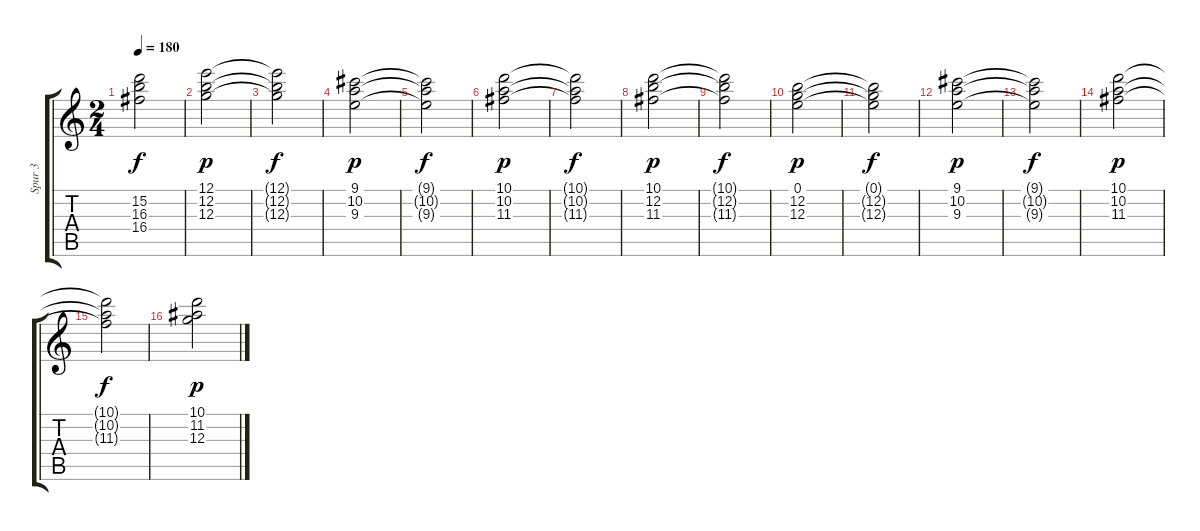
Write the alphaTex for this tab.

\track ("Spur 3" "Spur 3") {instrument acousticguitarnylon}
\staff {score tabs}
\tuning (E4 B3 G3 D3 A2 E2) {hide}
\ts (2 4)
\tempo 180
\clef g2
\ks c
(15.2{t} 16.3{t} 16.4{t}).2{dy f} |
(12.1 12.2 12.3).2{dy p} |
(12.1{t} 12.2{t} 12.3{t}).2{dy f} |
(9.1 10.2 9.3).2{dy p} |
(9.1{t} 10.2{t} 9.3{t}).2{dy f} |
(10.1 10.2 11.3).2{dy p} |
(10.1{t} 10.2{t} 11.3{t}).2{dy f} |
(10.1 12.2 11.3).2{dy p} |
(10.1{t} 12.2{t} 11.3{t}).2{dy f} |
(0.1 12.2 12.3).2{dy p} |
(0.1{t} 12.2{t} 12.3{t}).2{dy f} |
(9.1 10.2 9.3).2{dy p} |
(9.1{t} 10.2{t} 9.3{t}).2{dy f} |
(10.1 10.2 11.3).2{dy p} |
(10.1{t} 10.2{t} 11.3{t}).2{dy f} |
(10.1 11.2 12.3).2{dy p}
